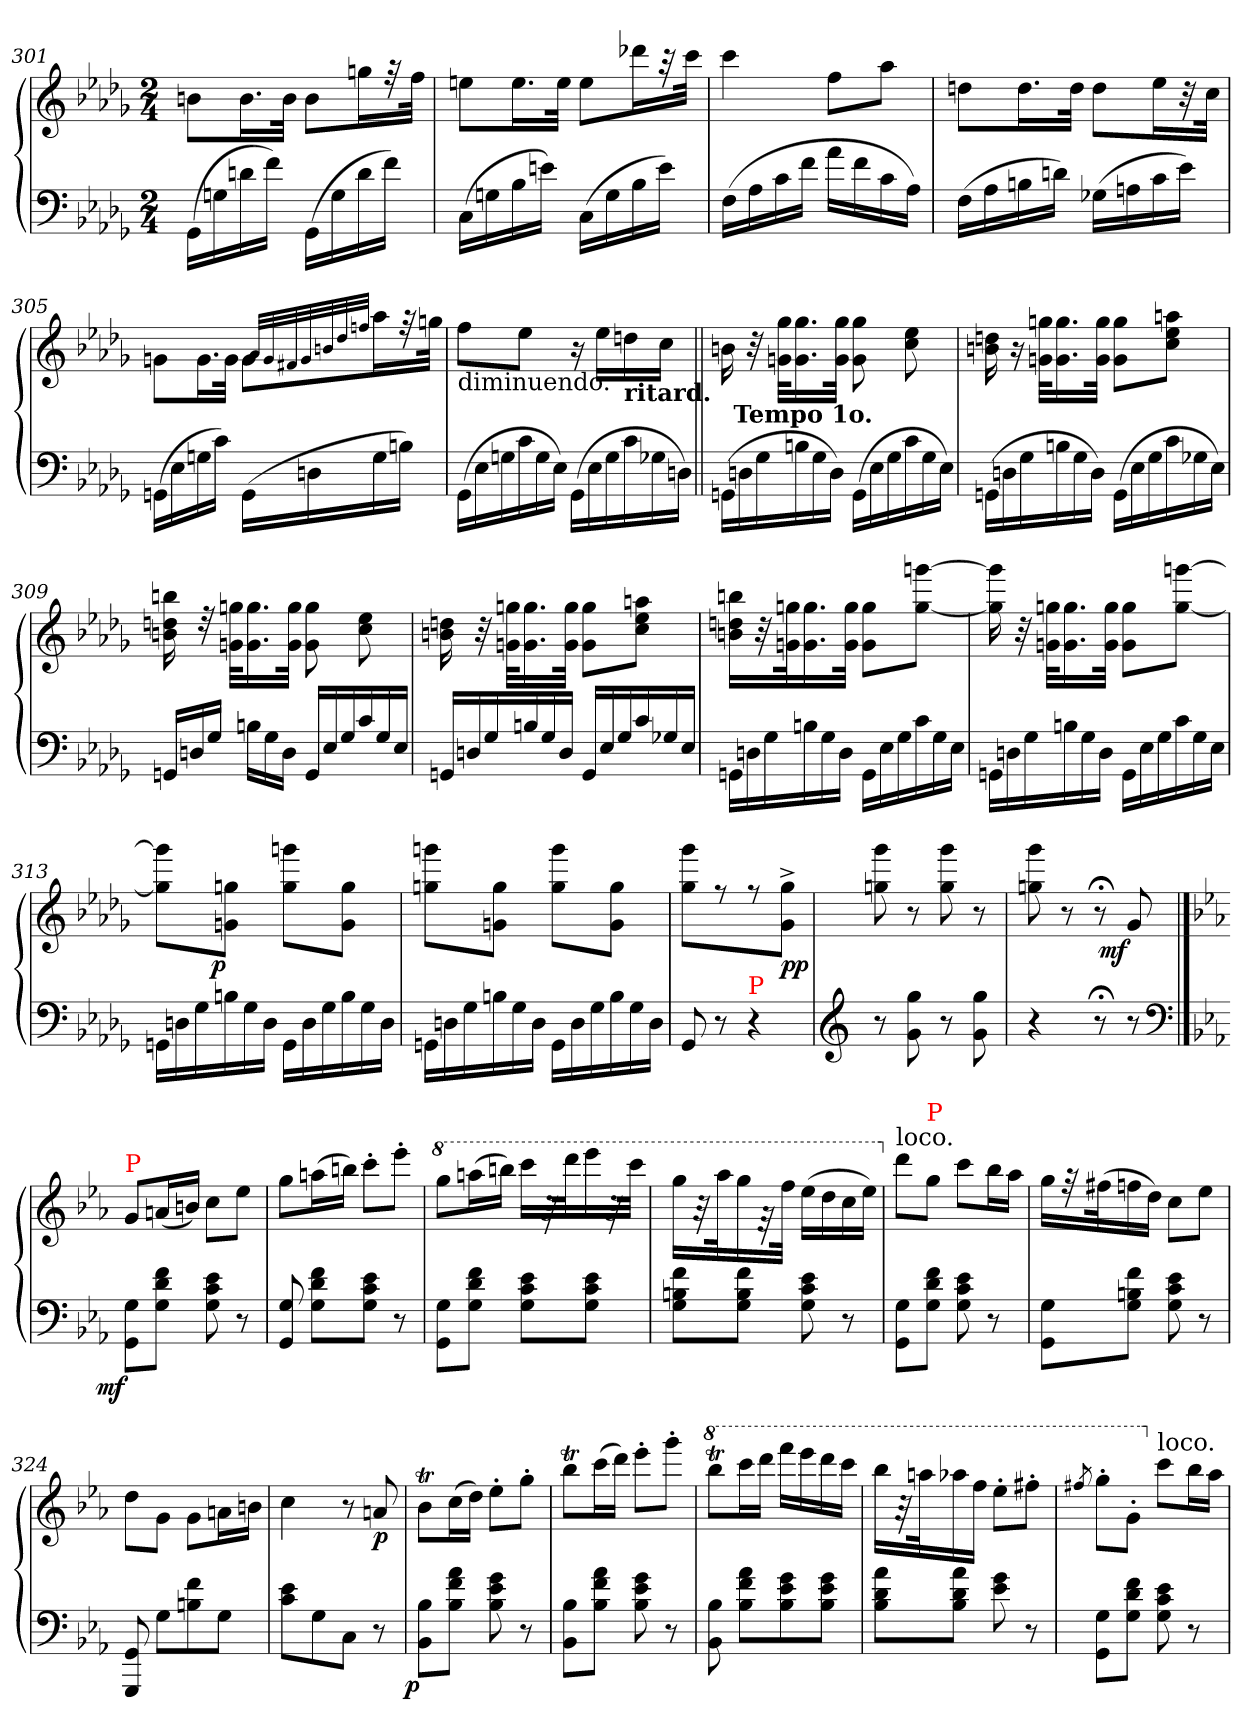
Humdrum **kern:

**kern	**kern	**dynam
*part1	*part1	*part1
*staff2	*staff1	*staff1/2
*clefF4	*clefG2	*
*k[b-e-a-d-g-]	*k[b-e-a-d-g-]	*
*M2/4	*M2/4	*
=301	=301	=301
(>16GG-\LL	8bn\L	.
16Gn	.	.
16dn	16.bL	.
16fJJ)	.	.
.	32bJJk	.
(>16GG-\LL	8b\L	.
16G	.	.
16d	16ggnL	.
16fJJ)	32rff	.
.	32ffJJk	.
=302	=302	=302
(>16C\LL	8een\L	.
16Gn	.	.
16B-	16.eeL	.
16enJJ)	.	.
.	32eeJJk	.
(>16C\LL	8ee\L	.
16G	.	.
16B-	16ddd-XL	.
16eJJ)	32raa	.
.	32cccJJk	.
=303	=303	=303
(>16F\LL	4ccc\	.
16A-	.	.
16c	.	.
16fJJ	.	.
16a-\LL	8ff\L	.
16f	.	.
16c	8aa-J	.
16A-JJ)	.	.
=304	=304	=304
(>16FLL	8ddn\L	.
16A-	.	.
16Bn	16.ddL	.
16dnJJ)	.	.
.	32ddJJk	.
(>16G-XLL	8dd\L	.
16An	.	.
16c	16ee-\L	.
16e-JJ)	32r	.
.	32ccJJk	.
=305	=305	=305
(>16GGnLL	8gn\L	.
16E-	.	.
16Gn	16.gL	.
16cJJ)	.	.
.	32gJJk	.
(>16GGLL	8g\L	.
16Dn	.	.
.	32qqa-/LLL	.
.	32qqg/	.
.	32qqf#X/	.
.	32qqg/	.
.	32qqbn/	.
.	32qqdd-/	.
.	32qqffn/JJJ	.
16G	16aa-L	.
16BnJJ)	32rff	.
.	32ggnJJk	.
=306	=306	=306
*Xtuplet	*	*
!	!LO:TX:b:t=diminuendo.	!
(>24GG-LL	8ff\L	.
24E-	.	.
24Gn	.	.
24c	8ee-J	.
24G	.	.
24E-JJ)	.	.
(>24GG-LL	16r	.
24E-	.	.
.	16ee-\LL	.
24G	.	.
!	!LO:TX:b:B:t=ritard.	!
24c	16ddn	.
24G-X	.	.
.	16ccJJ	.
24DnJJ)	.	.
=307||	=307||	=307||
*	*^	*
(>24GGn\LL	16bn\	24ryy	.
!	!	!LO:TX:b:B:t=Tempo 1o.	!
24Dn	.	3ryy	.
.	32r	.	.
24G-	.	.	.
.	32gg-\ 32gn\KLL	.	.
24Bn	16.gg- 16.g	.	.
24G-	.	.	.
24DJJ)	.	.	.
.	32gg- 32gJJk	.	.
(>24GG\LL	8gg-\ 8g\	.	.
24E-	.	.	.
24G-	.	.	.
24c	8ee-\ 8cc\	12.ryy	.
24G-	.	.	.
24E-JJ)	.	.	.
*	*v	*v	*
=308	=308	=308
(>24GGn\LL	16ddn\ 16bn\	.
24Dn	.	.
!	!LO:N:vis=16	!
.	32r	.
24G-	.	.
.	32ggn\ 32gn\KLL	.
24Bn	16.gg 16.g	.
24G-	.	.
24DJJ)	.	.
.	32gg 32gJJk	.
(>24GG\LL	8gg\ 8g\L	.
24E-	.	.
24G-	.	.
24c	8aan 8ee- 8ccJ	.
24G-X	.	.
24E-JJ)	.	.
=309	=309	=309
24GGn/LL	16bbn 16ddn 16bn	.
24Dn	.	.
.	32rdd	.
24G-JJ	.	.
.	32ggn 32gnKLL	.
24Bn\LL	16.gg 16.g	.
24G-	.	.
24DJJ	.	.
.	32gg 32gJJk	.
24GG/LL	8gg\ 8g\	.
24E-	.	.
24G-	.	.
24c	8ee-\ 8cc\	.
24G-	.	.
24E-JJ	.	.
=310	=310	=310
24GGn/LL	16ddn\ 16bn\	.
24Dn	.	.
.	32r	.
24G-	.	.
.	32ggn\ 32gn\KLL	.
24Bn	16.gg 16.g	.
24G-	.	.
24DJJ	.	.
.	32gg 32gJJk	.
24GG/LL	8gg\ 8g\L	.
24E-	.	.
24G-	.	.
24c	8aan 8ee- 8ccJ	.
24G-X	.	.
24E-JJ	.	.
=311	=311	=311
24GGn\LL	16bbn\ 16ddn\ 16bn\LL	.
24Dn	.	.
.	32r	.
24G-	.	.
.	32ggn 32gnk	.
24Bn	16.gg 16.g	.
24G-	.	.
24DJJ	.	.
.	32gg 32gJJk	.
24GG\LL	8gg 8gL	.
24E-	.	.
24G-	.	.
24c	[8gggn [8ggJ	.
24G-	.	.
24E-JJ	.	.
=312	=312	=312
24GGn\LL	16gggn] 16ggn]	.
24Dn	.	.
.	32r	.
24G-	.	.
.	32ggn\ 32gn\KLL	.
24Bn	16.gg 16.g	.
24G-	.	.
24DJJ	.	.
.	32gg 32gJJk	.
24GG\LL	8gg\ 8g\L	.
24E-	.	.
24G-	.	.
24c	[8ggg [8ggJ	.
24G-	.	.
24E-JJ	.	.
=313	=313	=313
24GGn\LL	8gggn]\ 8ggn]\L	.
24Dn	.	.
24G-	.	.
!	!	!LO:DY:b:rj
24Bn	8gg 8gnJ	p
24G-	.	.
24DJJ	.	.
24GG\LL	8ggg\ 8gg\L	.
24D	.	.
24G-	.	.
24B	8gg 8gJ	.
24G-	.	.
24DJJ	.	.
=314	=314	=314
24GGn\LL	8gggn\ 8ggn\L	.
24Dn	.	.
24G-	.	.
24Bn	8gg 8gnJ	.
24G-	.	.
24DJJ	.	.
24GG\LL	8ggg\ 8gg\L	.
24D	.	.
24G-	.	.
24B	8gg 8gJ	.
24G-	.	.
24DJJ	.	.
=315	=315	=315
8GG-/	8ggg-\ 8gg-\L	.
8r	8r	.
!LO:TX:a:color=red:t=P	!	!
4r	8r	.
!	!	!LO:DY:b
.	8gg-^>\ 8g-^>\J	pp
=316	=316	=316
*clefG2	*	*
8r	8ggg- 8ggn	.
8gg- 8g-	8r	.
8r	8ggg- 8gg	.
8gg- 8g-	8r	.
=317	=317	=317
4r	8ggg- 8ggn	.
.	8r	.
8r;<	8r;<	.
!	!	!LO:DY:b:rj
8r	8g-/	mf
*clefF4	*	*
==	==	==
*k[b-e-a-]	*k[b-e-a-]	*
!	!LO:TX:a:color=red:t=P	!
!	!	!LO:DY:b=2:rj
8G 8GGL	8g/L	mf
8f 8d 8GJ	(<16an/L	.
.	16bnJJ)	.
8e-\ 8c\ 8G\	8cc\L	.
8r	8ee-\J	.
=319	=319	=319
8G/ 8GG/	8gg\L	.
8f\ 8d\ 8G\L	(>16aan\L	.
.	16bbnJJ)	.
8e-\ 8c\ 8G\J	8ccc'>L	.
8r	8eee-'>J	.
=320	=320	=320
*	*8va	*
8G\ 8GG\L	8gggL	.
8f\ 8d\ 8G\J	(>16aaanL	.
.	16bbbnJJ)	.
8e-\ 8c\ 8G\L	16ccccLL	.
.	32rgg	.
.	32ddddk	.
8e- 8c 8GJ	16eeee-	.
.	32rgg	.
.	32ccccJJk	.
=321	=321	=321
8f 8Bn 8GL	16gggLL	.
.	32rgg	.
.	32aaa-k	.
8f 8B 8GJ	16ggg	.
.	32ree	.
.	32fffJJk	.
8e-\ 8c\ 8G\	(>16eee-\LL	.
.	16ddd	.
8r	16ccc	.
.	16eee-JJ)	.
=322	=322	=322
*	*X8va	*
!	!LO:TX:a:t=loco.	!
8G\ 8GG\L	8dddL	.
!	!LO:TX:a:color=red:t=P	!
8f\ 8d\ 8G\J	8ggJ	.
8e- 8c 8G	8cccL	.
8r	16bb-L	.
.	16aa-JJ	.
=323	=323	=323
8G\ 8GG\L	16ggLL	.
.	32rff	.
.	(>32ff#Xk	.
8f\ 8Bn\ 8G\J	16ffn	.
.	16ddJJ)	.
8e-\ 8c\ 8G\	8cc\L	.
8r	8ee-J	.
=324	=324	=324
8GG/ 8GGG/	8ddL	.
8G\L	8gJ	.
8f 8Bn	8g\L	.
8GJ	16anL	.
.	16bnJJ	.
=325	=325	=325
8e-\ 8c\L	4cc\	.
8G	.	.
8CJ	8r	.
!	!	!LO:DY:b
8r	8an/	p
=326	=326	=326
!	!	!LO:DY:b=2:rj
8B-\ 8BB-\L	8b-TL	p
8a-\ 8f\ 8B-\J	(>16ccL	.
.	16ddJJ)	.
8g\ 8e-\ 8B-\	8ee-'>L	.
8r	8gg'>J	.
=327	=327	=327
8B- 8BB-L	8bb-TL	.
8a-\ 8f\ 8B-\J	(>16cccL	.
.	16dddJJ)	.
8g\ 8e-\ 8B-\	8eee-'>L	.
8r	8ggg'>J	.
=328	=328	=328
*	*8va	*
8B- 8BB-	8bbb-T<L	.
8a-\ 8f\ 8B-\L	16ccccL	.
.	16ddddJJ	.
8g\ 8e-\ 8B-\	16ffffLL	.
.	16eeee-	.
8g\ 8e-\ 8B-\J	16dddd	.
.	16ccccJJ	.
=329	=329	=329
8a-\ 8d\ 8B-\L	16bbb-LL	.
.	32rgg	.
.	32aaank	.
8a-\ 8d\ 8B-\J	16aaa-X	.
.	16fffJJ	.
8g\ 8e-\	8eee-'>\L	.
8r	8fff#X'>J	.
=330	=330	=330
.	8qfff#X/	.
8G 8GGL	8ggg'>L	.
8f\ 8d\ 8G\J	8gg'>J	.
*	*X8va	*
!	!LO:TX:a:t=loco.	!
8e-\ 8c\ 8G\	8cccL	.
8r	16bb-L	.
.	16aa-JJ	.
=	=	=
*-	*-	*-
